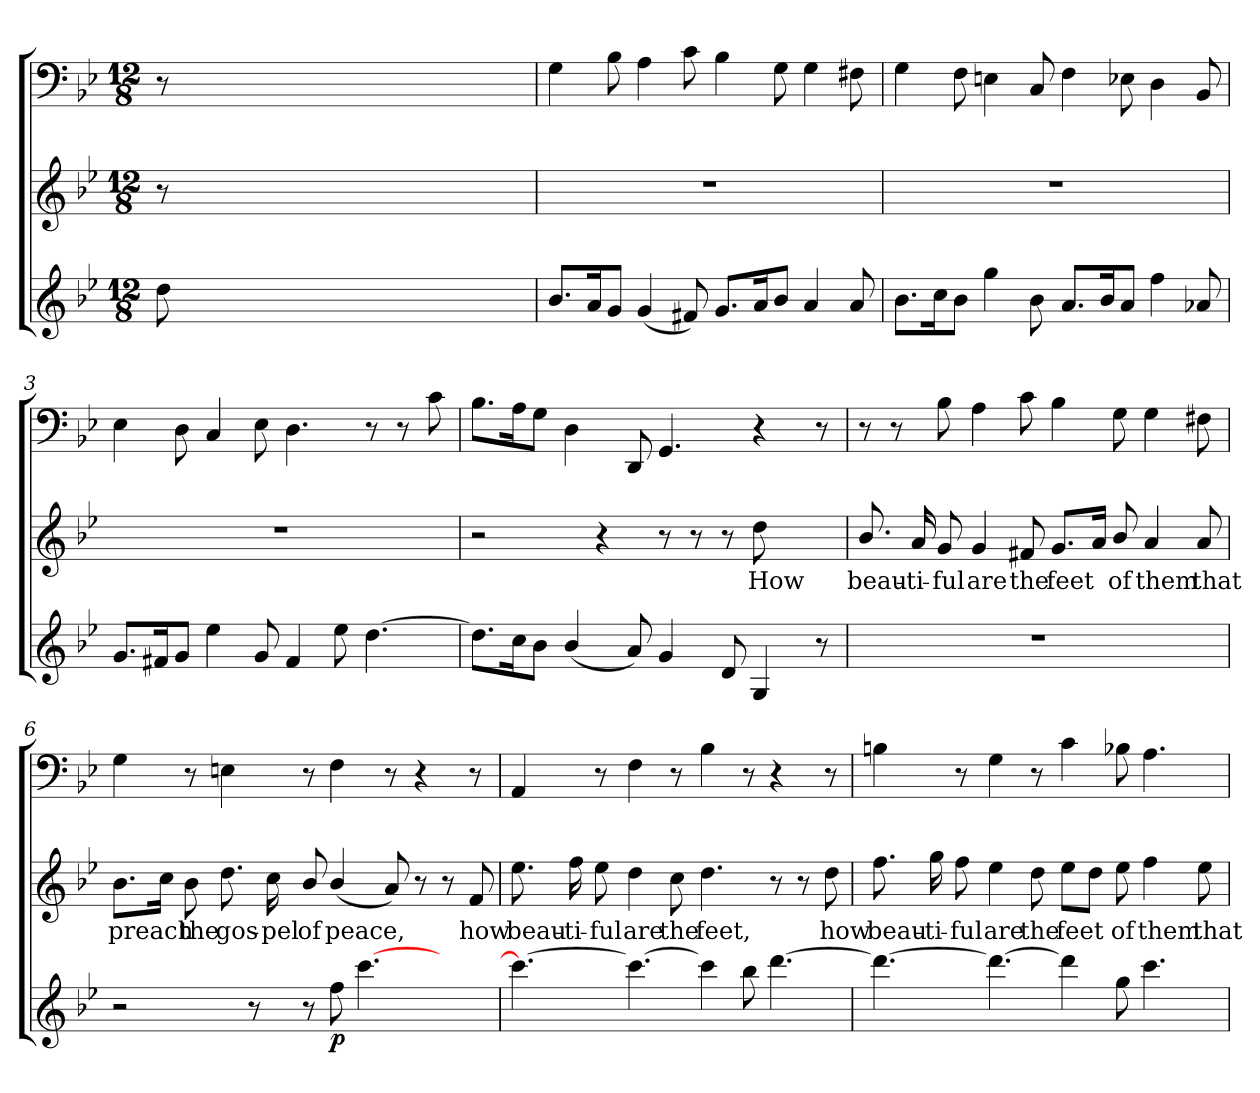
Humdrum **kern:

**kern	**dynam	**kern	**text	**kern
*part3	*part3	*part2	*part2	*part1
*staff3	*staff3	*staff2	*staff2	*staff1
*clefG2	*	*clefG2	*	*clefF4
*k[b-e-]	*	*k[b-e-]	*	*k[b-e-]
*g:	*	*g:	*	*g:
*M12/8	*	*M12/8	*	*M12/8
=	=	=	=	=
8dd\	.	8r	.	8r
2ryy	.	2ryy	.	2ryy
16ryy	.	16ryy	.	16ryy
16ryy	.	16ryy	.	16ryy
16ryy	.	16ryy	.	16ryy
16ryy	.	16ryy	.	16ryy
16ryy	.	16ryy	.	16ryy
16ryy	.	16ryy	.	16ryy
16ryy	.	16ryy	.	16ryy
16ryy	.	16ryy	.	16ryy
16ryy	.	16ryy	.	16ryy
16ryy	.	16ryy	.	16ryy
16ryy	.	16ryy	.	16ryy
16ryy	.	16ryy	.	16ryy
16ryy	.	16ryy	.	16ryy
16ryy	.	16ryy	.	16ryy
=1	=1	=1	=1	=1
8.b-/L	.	1.r	.	4G\
16a/K	.	.	.	.
8g/J	.	.	.	8B-\
(4g/	.	.	.	4A\
8f#X/)	.	.	.	8c\
8.g/L	.	.	.	4B-\
16a/K	.	.	.	.
8b-/J	.	.	.	8G\
4a/	.	.	.	4G\
8a/	.	.	.	8F#X\
=2	=2	=2	=2	=2
8.b-\L	.	1.r	.	4G\
16cc\K	.	.	.	.
8b-\J	.	.	.	8F\
4gg\	.	.	.	4En\
8b-\	.	.	.	8C/
8.a/L	.	.	.	4F\
16b-/K	.	.	.	.
8a/J	.	.	.	8E-X\
4ff\	.	.	.	4D\
8a-X/	.	.	.	8BB-/
=3	=3	=3	=3	=3
8.g/L	.	1.r	.	4E-\
16f#X/K	.	.	.	.
8g/J	.	.	.	8D\
4ee-\	.	.	.	4C/
8g/	.	.	.	8E-\
4f#/	.	.	.	4.D\
8ee-\	.	.	.	.
[4.dd\	.	.	.	8r
.	.	.	.	8r
.	.	.	.	8c\
=4	=4	=4	=4	=4
8.dd\L]	.	2r	.	8.B-\L
16cc\K	.	.	.	16A\K
8b-\J	.	.	.	8G\J
(4b-/	.	.	.	4D\
.	.	4r	.	.
8a/)	.	.	.	8DD/
4g/	.	8r	.	4.GG/
.	.	8r	.	.
8d/	.	8r	.	.
4G/	.	8dd\	How	4r
.	.	4ryy	.	.
8r	.	.	.	8r
=5	=5	=5	=5	=5
1.r	.	8.b-/	beau-	8r
.	.	.	.	8r
.	.	16a/	-ti-	.
.	.	8g/	-ful	8B-\
.	.	4g/	are	4A\
.	.	8f#X/	the	8c\
.	.	8.g/L	feet	4B-\
.	.	16a/Jk	.	.
.	.	8b-/	of	8G\
.	.	4a/	them	4G\
.	.	8a/	that	8F#X\
=6	=6	=6	=6	=6
2r	.	8.b-\L	preach	4G\
.	.	16cc\Jk	.	.
.	.	8b-\	the	8r
.	.	8.dd\	gos-	4En\
8r	.	.	.	.
.	.	16cc\	-pel	.
8r	.	8b-/	of	8r
8ff\	p	(4b-/	peace,	4F\
[4.ccc\	.	.	.	.
.	.	8a/)	.	8r
.	.	8r	.	4r
4ryy	.	8r	.	.
.	.	8f/	how	8r
=7	=7	=7	=7	=7
4.ccc\_	.	8.ee-\	beau-	4AA/
.	.	16ff\	-ti-	.
.	.	8ee-\	-ful	8r
4.ccc\_	.	4dd\	are	4F\
.	.	8cc\	the	8r
4ccc\]	.	4.dd\	feet,	4B-\
8bb-\	.	.	.	8r
[4.ddd\	.	8r	.	4r
.	.	8r	.	.
.	.	8dd\	how	8r
=8	=8	=8	=8	=8
4.ddd\_	.	8.ff\	beau-	4Bn\
.	.	16gg\	-ti-	.
.	.	8ff\	-ful	8r
4.ddd\_	.	4ee-\	are	4G\
.	.	8dd\	the	8r
4ddd\]	.	8ee-\L	feet	4c\
.	.	8dd\J	.	.
8gg\	.	8ee-\	of	8B-X\
4.ccc\	.	4ff\	them	4.A\
.	.	8ee-\	that	.
=	=	=	=	=
*-	*-	*-	*-	*-
